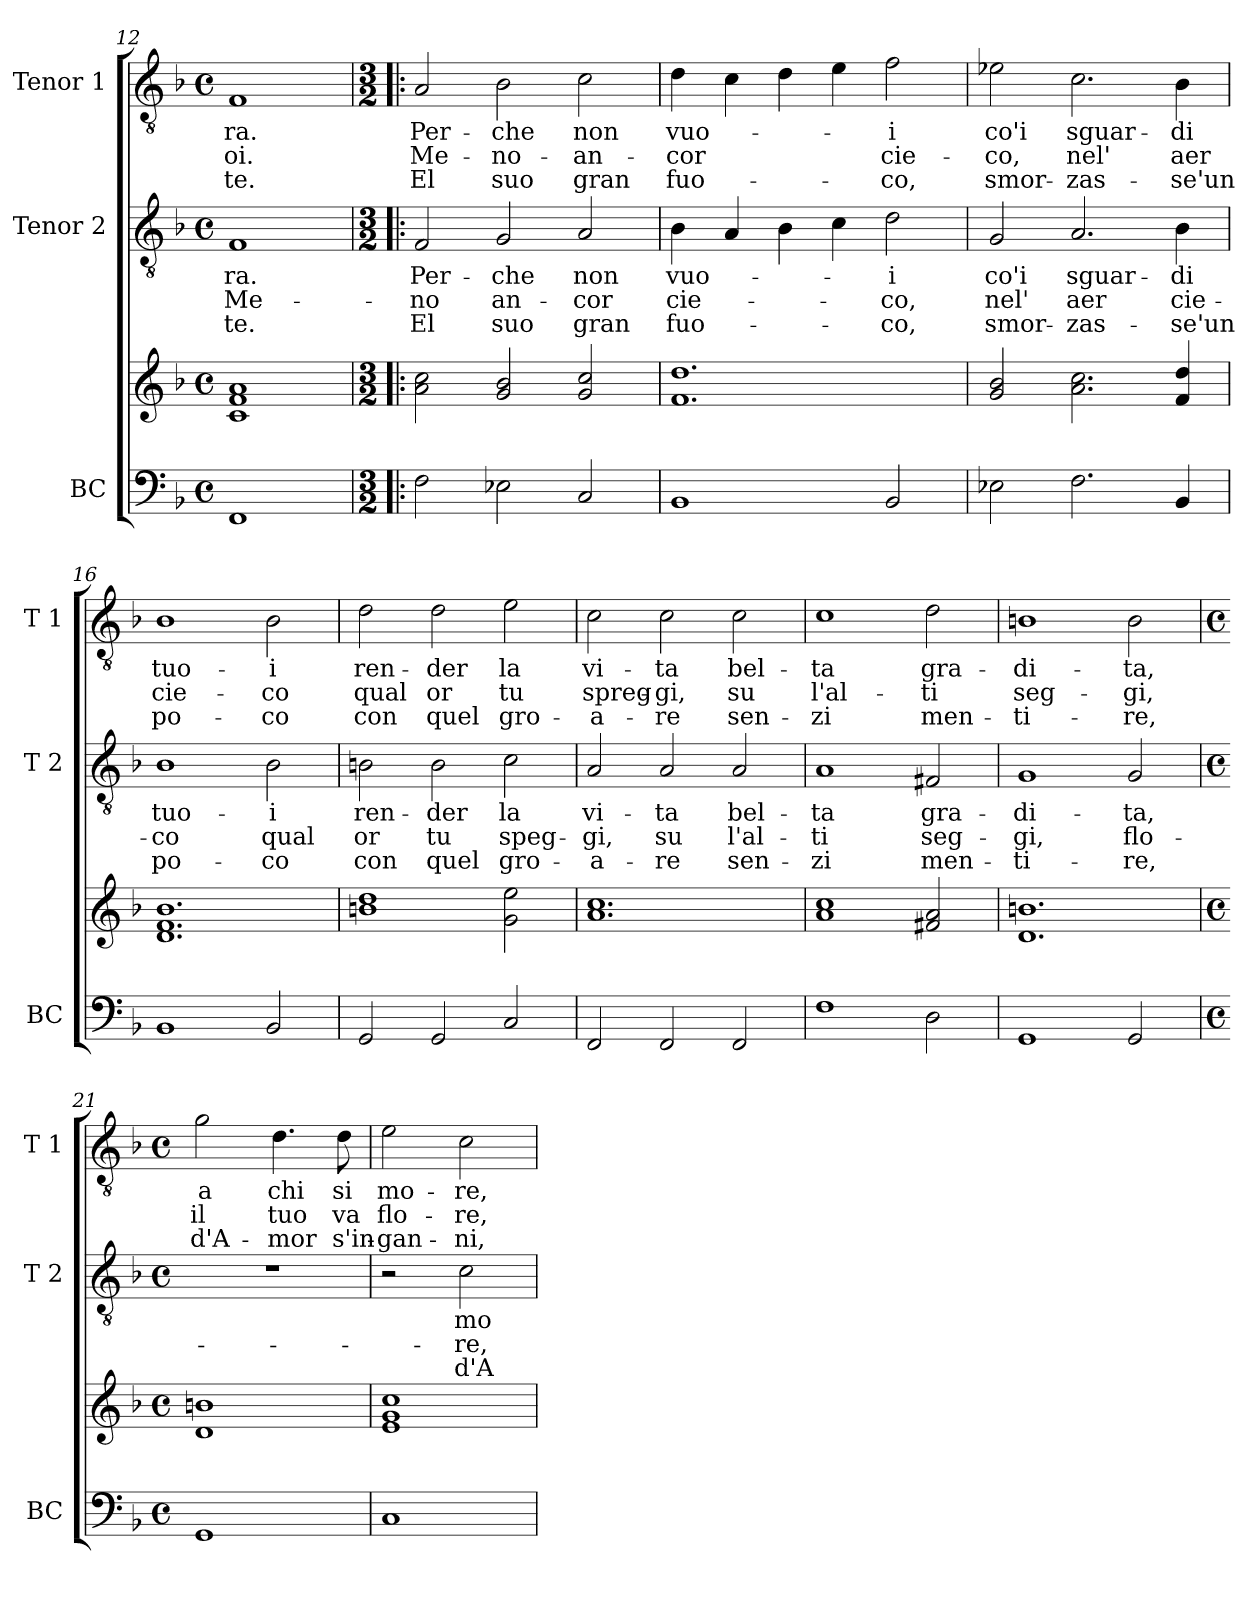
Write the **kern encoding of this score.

**kern	**kern	**kern	**text	**text	**text	**kern	**text	**text	**text
*part3	*part3	*part2	*part2	*part2	*part2	*part1	*part1	*part1	*part1
*staff4	*staff3	*staff2	*staff2	*staff2	*staff2	*staff1	*staff1	*staff1	*staff1
*I"BC	*	*I"Tenor 2	*	*	*	*I"Tenor 1	*	*	*
*I'BC	*	*I'T 2	*	*	*	*I'T 1	*	*	*
*clefF4	*clefG2	*clefGv2	*	*	*	*clefGv2	*	*	*
*k[b-]	*k[b-]	*k[b-]	*	*	*	*k[b-]	*	*	*
*F:	*F:	*F:	*	*	*	*F:	*	*	*
*M4/4	*M4/4	*M4/4	*	*	*	*M4/4	*	*	*
*met(c)	*met(c)	*met(c)	*	*	*	*met(c)	*	*	*
=12	=12	=12	=12	=12	=12	=12	=12	=12	=12
1FF	1c 1f 1a	1F	-ra.	Me-	-te.	1F	-ra.	-oi.	-te.
=13!|:	=13!|:	=13!|:	=13!|:	=13!|:	=13!|:	=13!|:	=13!|:	=13!|:	=13!|:
*M3/2	*M3/2	*M3/2	*	*	*	*M3/2	*	*	*
2F\	2a\ 2cc\	2F/	Per-	-no	El	2A/	Per-	Me-	El
2E-X\	2g/ 2b-/	2G/	-che	an-	suo	2B-\	-che	-no-	suo
2C/	2g/ 2cc/	2A/	non	-cor	gran	2c\	non	-an-	gran
=14	=14	=14	=14	=14	=14	=14	=14	=14	=14
1BB-	1.f 1.dd	4B-\	vuo-	cie-	fuo-	4d\	vuo-	-cor	fuo-
.	.	4A/	.	.	.	4c\	.	.	.
.	.	4B-\	.	.	.	4d\	.	.	.
.	.	4c\	.	.	.	4e\	.	.	.
2BB-/	.	2d\	-i	-co,	-co,	2f\	-i	cie-	-co,
=15	=15	=15	=15	=15	=15	=15	=15	=15	=15
2E-X\	2g/ 2b-/	2G/	co'i	nel'	smor-	2e-X\	co'i	-co,	smor-
2.F\	2.a\ 2.cc\	2.A/	sguar-	aer	-zas-	2.c\	sguar-	nel'	-zas-
4BB-/	4f/ 4dd/	4B-\	-di	cie-	-se'un	4B-\	-di	aer	-se'un
!!LO:PB:g=z
=16	=16	=16	=16	=16	=16	=16	=16	=16	=16
1BB-	1.d 1.f 1.b-	1B-	tuo-	-co	po-	1B-	tuo-	cie-	po-
2BB-/	.	2B-\	-i	qual	-co	2B-\	-i	-co	-co
=17	=17	=17	=17	=17	=17	=17	=17	=17	=17
2GG/	1bn 1dd	2Bn\	ren-	or	con	2d\	ren-	qual	con
2GG/	.	2B\	-der	tu	quel	2d\	-der	or	quel
2C/	2g\ 2ee\	2c\	la	speg-	gro-	2e\	la	tu	gro-
=18	=18	=18	=18	=18	=18	=18	=18	=18	=18
2FF/	1.a 1.cc	2A/	vi-	-gi,	-a-	2c\	vi-	spreg-	-a-
2FF/	.	2A/	-ta	su	-re	2c\	-ta	-gi,	-re
2FF/	.	2A/	bel-	l'al-	sen-	2c\	bel-	su	sen-
=19	=19	=19	=19	=19	=19	=19	=19	=19	=19
1F	1a 1cc	1A	-ta	-ti	-zi	1c	-ta	l'al-	-zi
2D\	2f#X/ 2a/	2F#X/	gra-	seg-	men-	2d\	gra-	-ti	men-
=20	=20	=20	=20	=20	=20	=20	=20	=20	=20
1GG	1.d 1.bn	1G	-di-	-gi,	-ti-	1Bn	-di-	seg-	-ti-
2GG/	.	2G/	-ta,	flo-	-re,	2B\	-ta,	-gi,	-re,
=21	=21	=21	=21	=21	=21	=21	=21	=21	=21
*M4/4	*M4/4	*M4/4	*	*	*	*M4/4	*	*	*
*met(c)	*met(c)	*met(c)	*	*	*	*met(c)	*	*	*
1GG	1d 1bn	1r	.	.	.	2g\	a	il	d'A-
.	.	.	.	.	.	4.d\	chi	tuo	-mor
.	.	.	.	.	.	8d\	si	va	s'in-
!!LO:LB:g=z
=22	=22	=22	=22	=22	=22	=22	=22	=22	=22
1C	1e 1g 1cc	2r	.	.	.	2e\	mo-	flo-	-gan-
.	.	2c\	mo-	-re,	d'A-	2c\	-re,	-re,	-ni,
=	=	=	=	=	=	=	=	=	=
*-	*-	*-	*-	*-	*-	*-	*-	*-	*-
